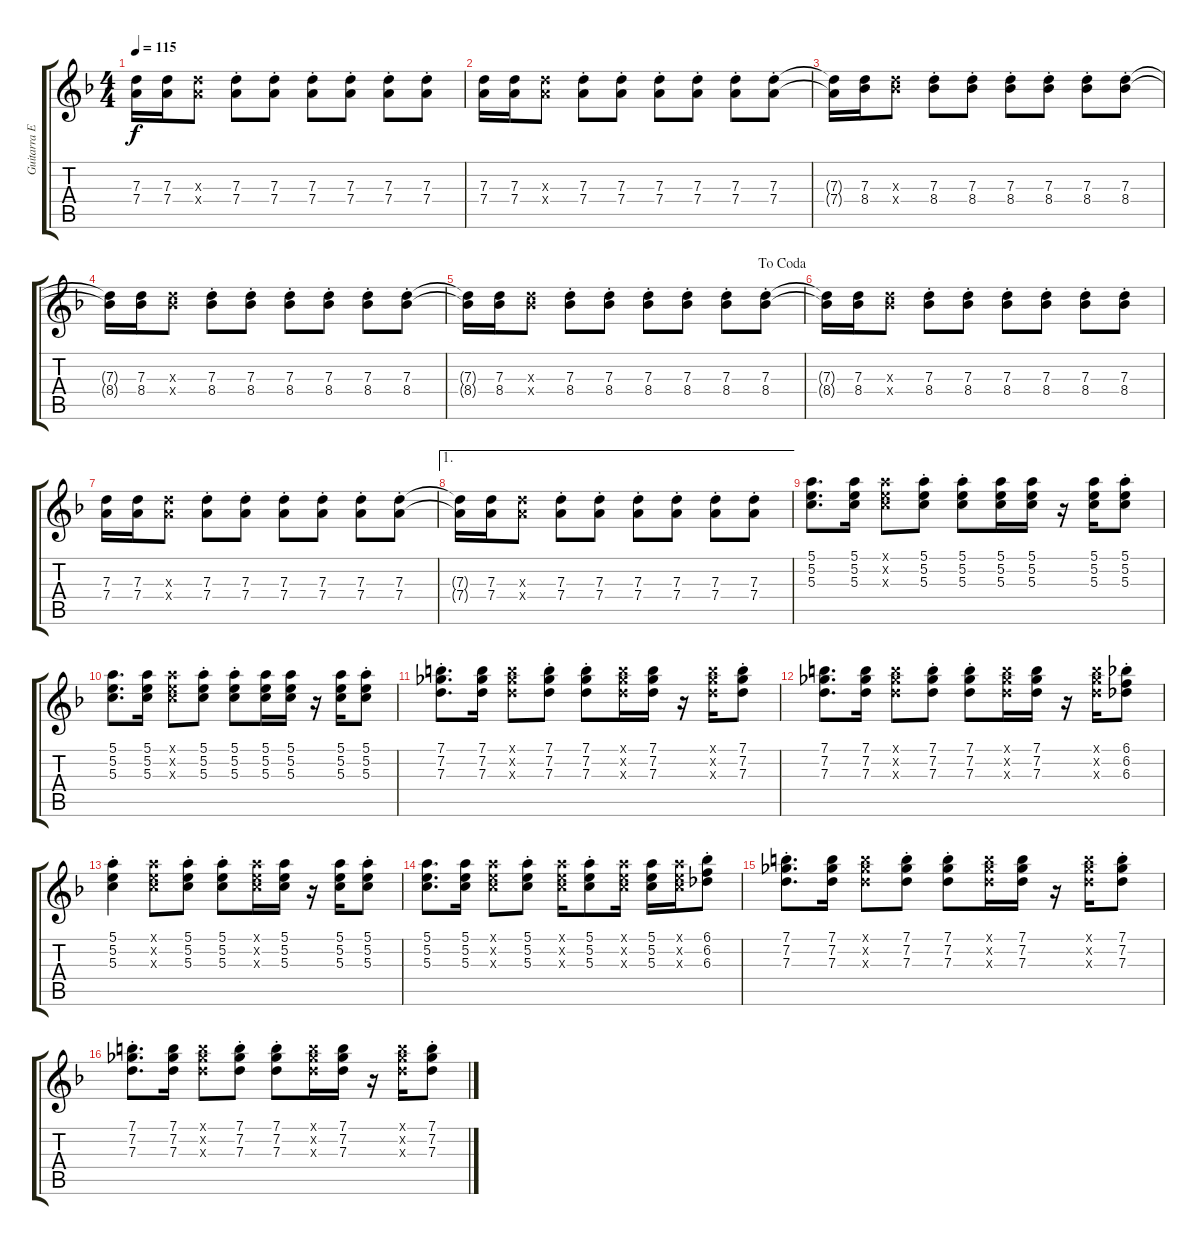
\track ("Guitarra Electrica 2" "Guitarra E") {instrument overdrivenguitar}
\staff {score tabs}
\tuning (E4 B3 G3 D3 A2 E2) {hide}
\ts (4 4)
\tempo 115
\clef g2
\ks dminor
(7.3 7.4).16{dy f} (7.3 7.4).16 (7.3{x} 7.4{x}).8 (7.3{st} 7.4{st}).8 (7.3{st} 7.4{st}).8 (7.3{st} 7.4{st}).8 (7.3{st} 7.4{st}).8 (7.3{st} 7.4{st}).8 (7.3{st} 7.4{st}).8 |
(7.3 7.4).16 (7.3 7.4).16 (7.3{x} 7.4{x}).8 (7.3{st} 7.4{st}).8 (7.3{st} 7.4{st}).8 (7.3{st} 7.4{st}).8 (7.3{st} 7.4{st}).8 (7.3{st} 7.4{st}).8 (7.3{st} 7.4{st}).8 |
(7.3{t} 7.4{t}).16 (7.3 8.4).16 (7.3{x} 8.4{x}).8 (7.3{st} 8.4{st}).8 (7.3{st} 8.4{st}).8 (7.3{st} 8.4{st}).8 (7.3{st} 8.4{st}).8 (7.3{st} 8.4{st}).8 (7.3{st} 8.4{st}).8 |
(7.3{t} 8.4{t}).16 (7.3 8.4).16 (7.3{x} 8.4{x}).8 (7.3{st} 8.4{st}).8 (7.3{st} 8.4{st}).8 (7.3{st} 8.4{st}).8 (7.3{st} 8.4{st}).8 (7.3{st} 8.4{st}).8 (7.3{st} 8.4{st}).8 |
\jump dacoda
(7.3{t} 8.4{t}).16 (7.3 8.4).16 (7.3{x} 8.4{x}).8 (7.3{st} 8.4{st}).8 (7.3{st} 8.4{st}).8 (7.3{st} 8.4{st}).8 (7.3{st} 8.4{st}).8 (7.3{st} 8.4{st}).8 (7.3{st} 8.4{st}).8 |
(7.3{t} 8.4{t}).16 (7.3 8.4).16 (7.3{x} 8.4{x}).8 (7.3{st} 8.4{st}).8 (7.3{st} 8.4{st}).8 (7.3{st} 8.4{st}).8 (7.3{st} 8.4{st}).8 (7.3{st} 8.4{st}).8 (7.3{st} 8.4{st}).8 |
(7.3 7.4).16 (7.3 7.4).16 (7.3{x} 7.4{x}).8 (7.3{st} 7.4{st}).8 (7.3{st} 7.4{st}).8 (7.3{st} 7.4{st}).8 (7.3{st} 7.4{st}).8 (7.3{st} 7.4{st}).8 (7.3{st} 7.4{st}).8 |
\ae 1
(7.3{t} 7.4{t}).16 (7.3 7.4).16 (7.3{x} 7.4{x}).8 (7.3{st} 7.4{st}).8 (7.3{st} 7.4{st}).8 (7.3{st} 7.4{st}).8 (7.3{st} 7.4{st}).8 (7.3{st} 7.4{st}).8 (7.3{st} 7.4{st}).8 |
(5.1 5.2 5.3).8{d} (5.1 5.2 5.3).16 (5.1{x} 5.2{x} 5.3{x}).8 (5.1{st} 5.2 5.3).8 (5.1{st} 5.2 5.3).8 (5.1 5.2 5.3).16 (5.1 5.2 5.3).16 r.16 (5.1 5.2 5.3).16 (5.1{st} 5.2 5.3).8 |
(5.1 5.2 5.3).8{d} (5.1 5.2 5.3).16 (5.1{x} 5.2{x} 5.3{x}).8 (5.1{st} 5.2 5.3).8 (5.1{st} 5.2 5.3).8 (5.1 5.2 5.3).16 (5.1 5.2 5.3).16 r.16 (5.1 5.2 5.3).16 (5.1{st} 5.2 5.3).8 |
(7.1 7.2{st} 7.3).8{d} (7.1 7.2 7.3).16 (7.1{x} 7.2{x} 7.3{x}).8 (7.1{st} 7.2{st} 7.3).8 (7.1{st} 7.2 7.3).8 (7.1{x} 7.2{x} 7.3{x}).16 (7.1 7.2 7.3).16 r.16 (7.1{x} 7.2{x} 7.3{x}).16 (7.1{st} 7.2 7.3).8 |
(7.1 7.2 7.3).8{d} (7.1 7.2 7.3).16 (7.1{x} 7.2{x} 7.3{x}).8 (7.1{st} 7.2 7.3).8 (7.1{st} 7.2 7.3).8 (7.1{x} 7.2{x} 7.3{x}).16 (7.1 7.2 7.3).16 r.16 (7.1{x} 7.2{x} 7.3{x}).16 (6.1{st} 6.2 6.3).8 |
(5.1 5.2 5.3{st}).4 (5.1{x} 5.2{x} 5.3{x}).8 (5.1{st} 5.2 5.3).8 (5.1{st} 5.2 5.3{st}).8 (5.1{x} 5.2{x} 5.3{x}).16 (5.1 5.2 5.3).16 r.16 (5.1 5.2 5.3).16 (5.1{st} 5.2 5.3).8 |
(5.1 5.2 5.3).8{d} (5.1 5.2 5.3).16 (5.1{x} 5.2{x} 5.3{x}).8 (5.1 5.2 5.3{st}).8 (5.1{x} 5.2{x} 5.3{x}).16 (5.1 5.2 5.3{st}).8 (5.1{x} 5.2{x} 5.3{x}).16 (5.1 5.2 5.3).16 (5.1{x} 5.2{x} 5.3{x}).16 (6.1 6.2 6.3{st}).8 |
(7.1 7.2 7.3{st}).8{d} (7.1 7.2 7.3).16 (7.1{x} 7.2{x} 7.3{x}).8 (7.1{st} 7.2 7.3{st}).8 (7.1{st} 7.2 7.3{st}).8 (7.1{x} 7.2{x} 7.3{x}).16 (7.1 7.2 7.3).16 r.16 (7.1{x} 7.2{x} 7.3{x}).16 (7.1{st} 7.2 7.3).8 |
(7.1 7.2 7.3{st}).8{d} (7.1 7.2 7.3).16 (7.1{x} 7.2{x} 7.3{x}).8 (7.1{st} 7.2 7.3).8 (7.1{st} 7.2 7.3{st}).8 (7.1{x} 7.2{x} 7.3{x}).16 (7.1 7.2 7.3).16 r.16 (7.1{x} 7.2{x} 7.3{x}).16 (7.1{st} 7.2 7.3).8
